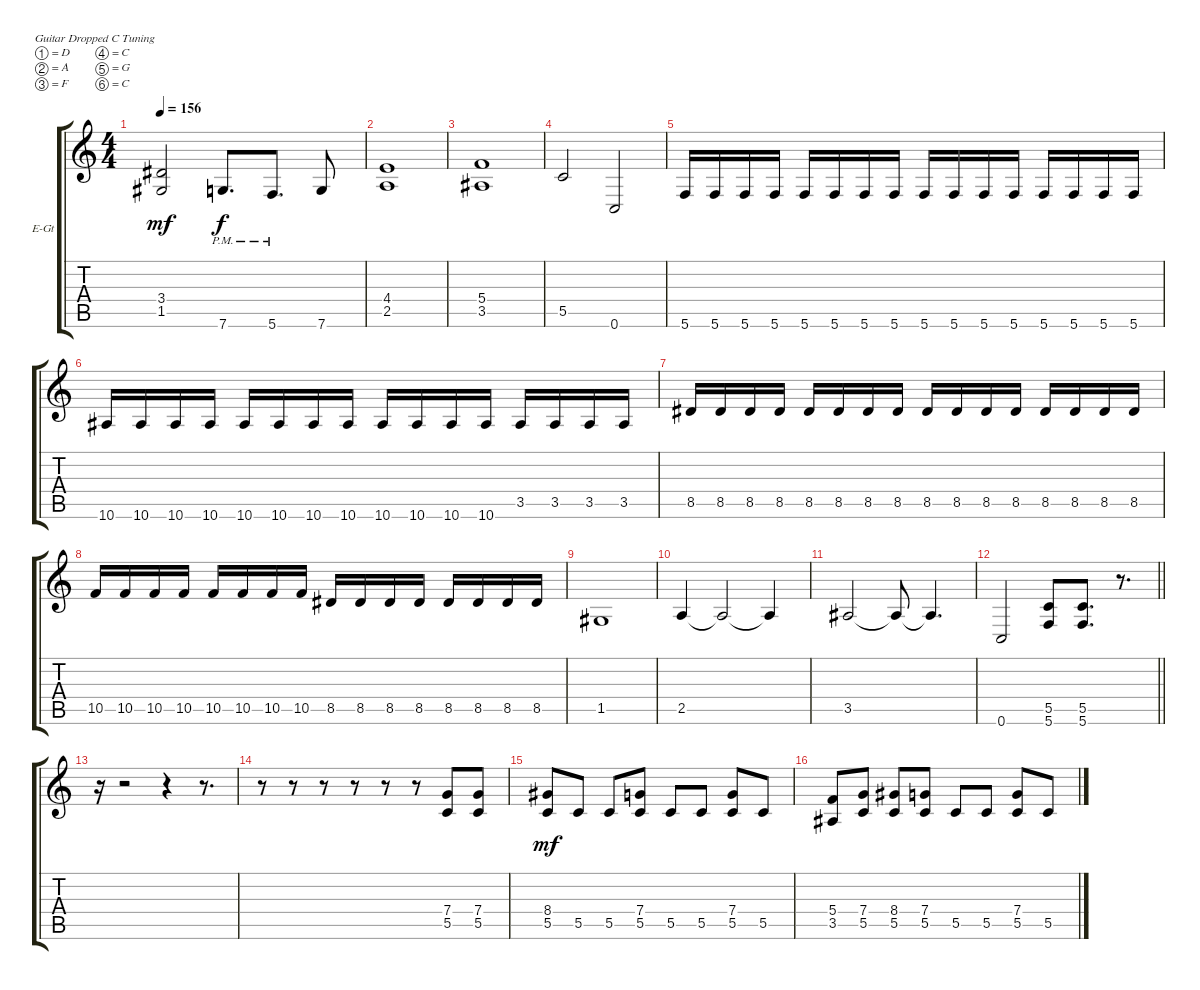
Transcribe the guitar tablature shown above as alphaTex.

\bracketExtendMode groupsimilarinstruments
\firstSystemTrackNameOrientation horizontal
\otherSystemsTrackNameOrientation horizontal
\track ("Rhythm Guitar" "E-Gt") {instrument distortionguitar}
\staff {score tabs}
\tuning (D4 A3 F3 C3 G2 C2)
\ts (4 4)
\tempo 156
\clef g2
\ks c
(1.5 3.4).2{dy mf} 7.6{pm}.8{d dy f} 5.6{pm}.8{d} 7.6.8 |
(4.4 2.5).1 |
(5.4 3.5).1 |
5.5.2 0.6.2 |
5.6.16 5.6.16 5.6.16 5.6.16 5.6.16 5.6.16 5.6.16 5.6.16 5.6.16 5.6.16 5.6.16 5.6.16 5.6.16 5.6.16 5.6.16 5.6.16 |
10.6.16 10.6.16 10.6.16 10.6.16 10.6.16 10.6.16 10.6.16 10.6.16 10.6.16 10.6.16 10.6.16 10.6.16 3.5.16 3.5.16 3.5.16 3.5.16 |
8.5.16 8.5.16 8.5.16 8.5.16 8.5.16 8.5.16 8.5.16 8.5.16 8.5.16 8.5.16 8.5.16 8.5.16 8.5.16 8.5.16 8.5.16 8.5.16 |
10.5.16 10.5.16 10.5.16 10.5.16 10.5.16 10.5.16 10.5.16 10.5.16 8.5.16 8.5.16 8.5.16 8.5.16 8.5.16 8.5.16 8.5.16 8.5.16 |
1.5.1 |
2.5.4 2.5{t}.2 2.5{t}.4 |
3.5.2 3.5{t}.8 3.5{t}.4{d} |
\barLineRight lightlight
0.6.2 (5.5 5.6).8 (5.5 5.6).8{d} r.8{d} |
r.16 r.2 r.4 r.8{d} |
r.8 r.8 r.8 r.8 r.8 r.8 (7.4 5.5).8 (7.4 5.5).8 |
(8.4 5.5).8{dy mf} 5.5.8 5.5.8 (7.4 5.5).8 5.5.8 5.5.8 (7.4 5.5).8 5.5.8 |
(5.4 3.5).8 (7.4 5.5).8 (8.4 5.5).8 (7.4 5.5).8 5.5.8 5.5.8 (7.4 5.5).8 5.5.8
